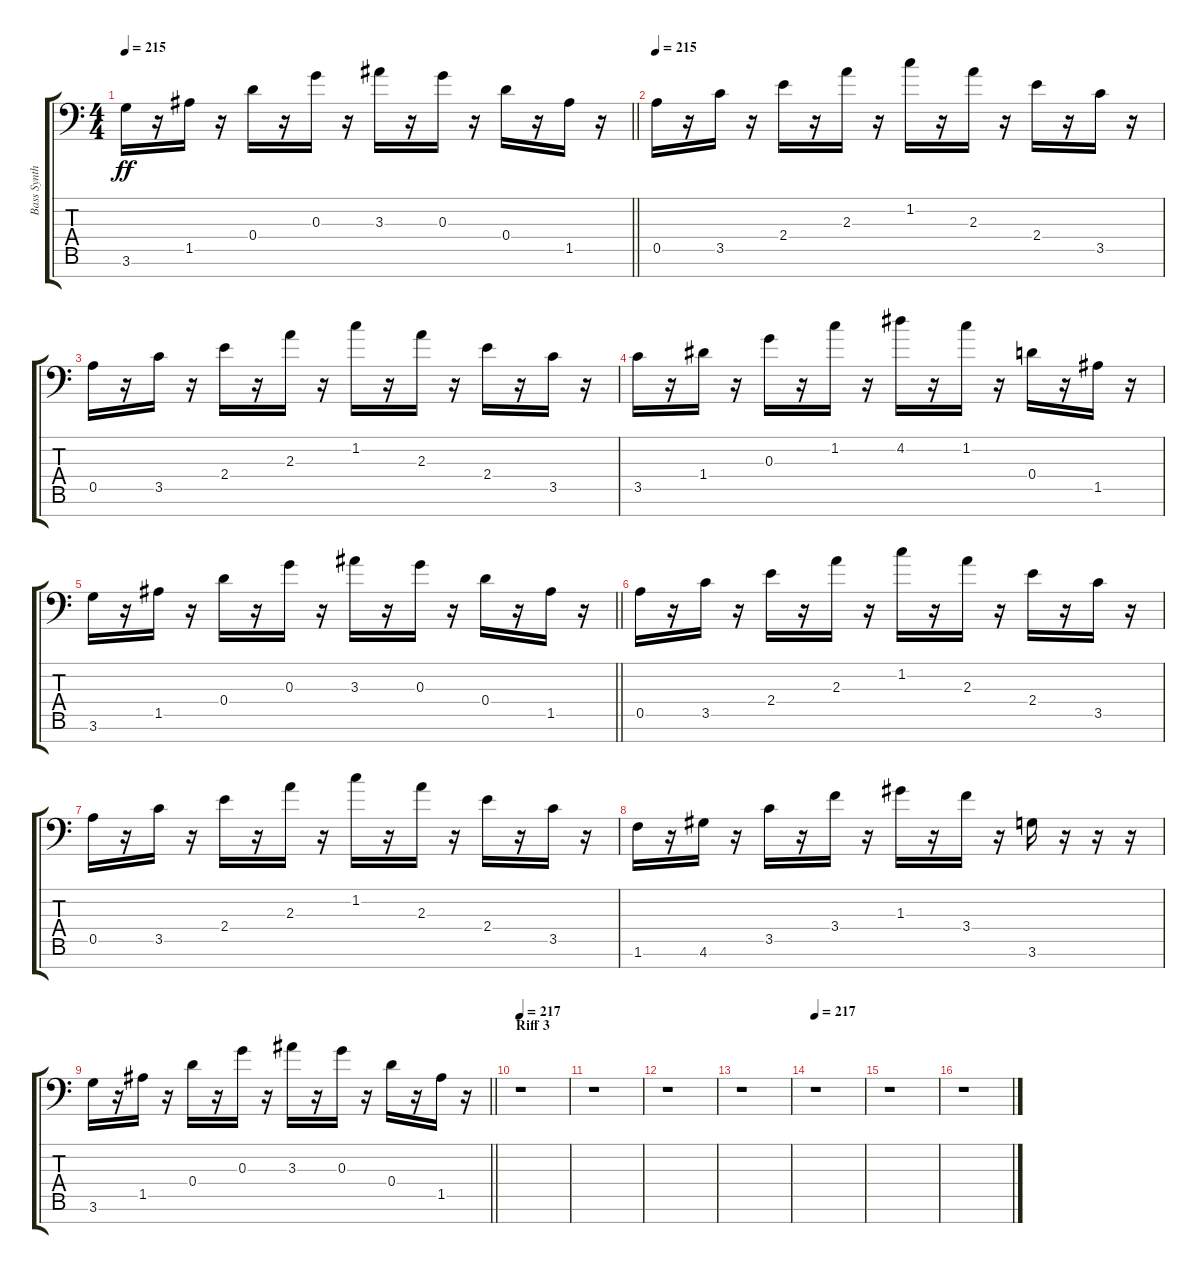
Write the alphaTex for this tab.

\track ("Bass Synth Arp" "Bass Synth") {instrument synthbass1}
\staff {score tabs}
\tuning (C8 B3 G3 D3 A2 E2 C-1) {hide}
\ts (4 4)
\tempo 215
\clef f4
\barLineRight lightlight
\ks c
3.6.16{dy ff} r.16 1.5.16 r.16 0.4.16 r.16 0.3.16 r.16 3.3.16 r.16 0.3.16 r.16 0.4.16 r.16 1.5.16 r.16 |
\tempo 215
0.5.16 r.16 3.5.16 r.16 2.4.16 r.16 2.3.16 r.16 1.2.16 r.16 2.3.16 r.16 2.4.16 r.16 3.5.16 r.16 |
0.5.16 r.16 3.5.16 r.16 2.4.16 r.16 2.3.16 r.16 1.2.16 r.16 2.3.16 r.16 2.4.16 r.16 3.5.16 r.16 |
3.5.16 r.16 1.4.16 r.16 0.3.16 r.16 1.2.16 r.16 4.2.16 r.16 1.2.16 r.16 0.4.16 r.16 1.5.16 r.16 |
\barLineRight lightlight
3.6.16 r.16 1.5.16 r.16 0.4.16 r.16 0.3.16 r.16 3.3.16 r.16 0.3.16 r.16 0.4.16 r.16 1.5.16 r.16 |
0.5.16 r.16 3.5.16 r.16 2.4.16 r.16 2.3.16 r.16 1.2.16 r.16 2.3.16 r.16 2.4.16 r.16 3.5.16 r.16 |
0.5.16 r.16 3.5.16 r.16 2.4.16 r.16 2.3.16 r.16 1.2.16 r.16 2.3.16 r.16 2.4.16 r.16 3.5.16 r.16 |
1.6.16 r.16 4.6.16 r.16 3.5.16 r.16 3.4.16 r.16 1.3.16 r.16 3.4.16 r.16 3.6.16 r.16 r.16 r.16 |
\barLineRight lightlight
3.6.16 r.16 1.5.16 r.16 0.4.16 r.16 0.3.16 r.16 3.3.16 r.16 0.3.16 r.16 0.4.16 r.16 1.5.16 r.16 |
\section ("" "Riff 3")
\tempo 217
r.1 |
r.1 |
r.1 |
r.1 |
\tempo 217
r.1 |
r.1 |
r.1
